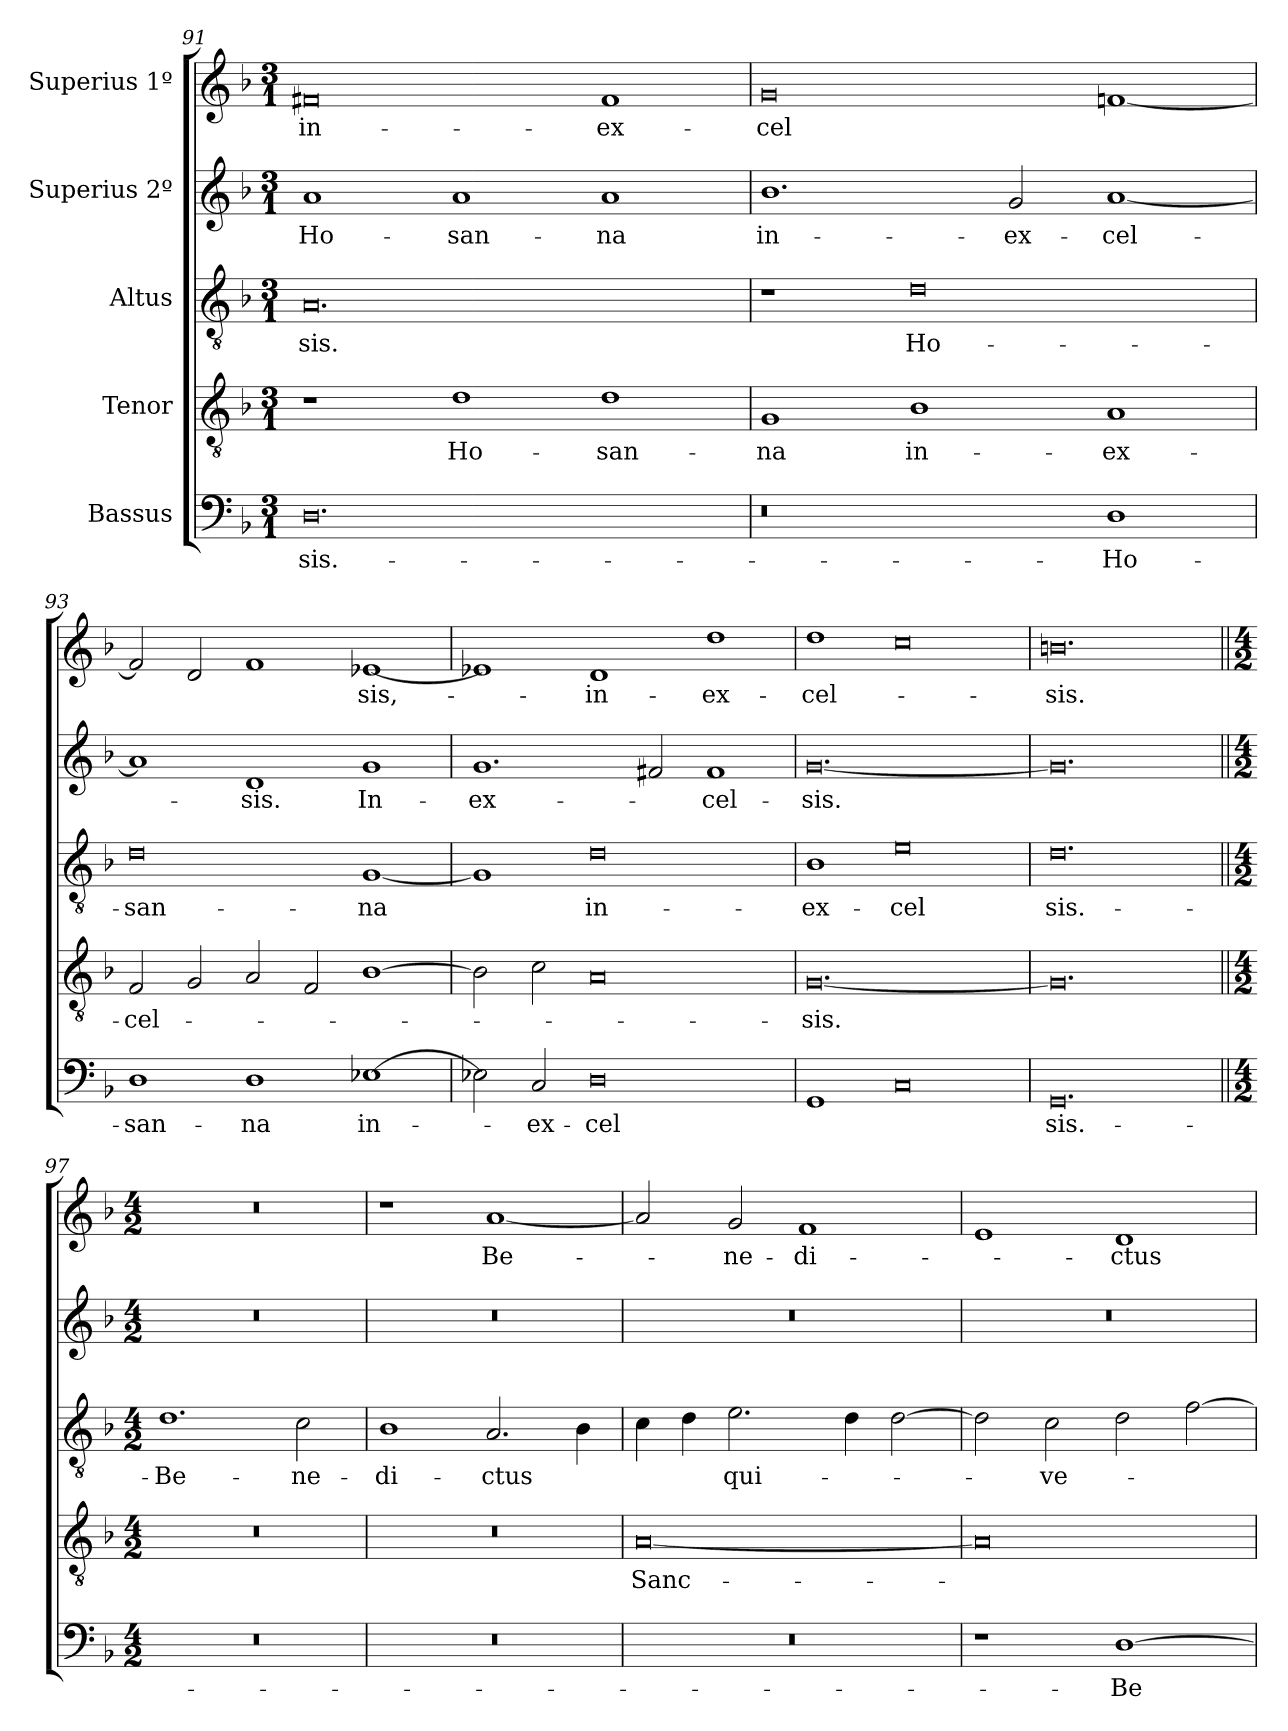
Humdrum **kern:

**kern	**text	**kern	**text	**kern	**text	**kern	**text	**kern	**text
*part5	*part5	*part4	*part4	*part3	*part3	*part2	*part2	*part1	*part1
*staff5	*staff5	*staff4	*staff4	*staff3	*staff3	*staff2	*staff2	*staff1	*staff1
*I"Bassus	*	*I"Tenor	*	*I"Altus	*	*I"Superius 2º	*	*I"Superius 1º	*
*clefF4	*	*clefGv2	*	*clefGv2	*	*clefG2	*	*clefG2	*
*k[b-]	*	*k[b-]	*	*k[b-]	*	*k[b-]	*	*k[b-]	*
*M3/1	*	*M3/1	*	*M3/1	*	*M3/1	*	*M3/1	*
=91	=91	=91	=91	=91	=91	=91	=91	=91	=91
0.D\	sis.-	1r	.	0.A/	-sis.	1a/	Ho-	0f#X/	in-
.	.	1d\	Ho-	.	.	1a/	-san-	.	.
.	.	1d\	-san-	.	.	1a/	-na	1f#/	ex-
=92	=92	=92	=92	=92	=92	=92	=92	=92	=92
0r	.	1G/	-na	1r	.	1.b-\	in-	0g/	-cel
.	.	1B-\	in-	0d\	Ho-	.	.	.	.
.	.	.	.	.	.	2g/	ex-	.	.
1D\	Ho-	1A/	ex-	.	.	[1a/	-cel-	[1fn/	.
=93	=93	=93	=93	=93	=93	=93	=93	=93	=93
1D\	-san-	2F/	-cel-	0d\	-san-	1a/]	.	2f/]	.
.	.	2G/	.	.	.	.	.	2d/	.
1D\	-na	2A/	.	.	.	1d/	-sis.	1f/	.
.	.	2F/	.	.	.	.	.	.	.
[1E-X\	in-	[1B-\	.	[1G/	-na	1g/	In-	[1e-X/	sis,-
=94	=94	=94	=94	=94	=94	=94	=94	=94	=94
2E-X\]	.	2B-\]	.	1G/]	.	1.g/	ex-	1e-X/]	.
2C/	ex-	2c\	.	.	.	.	.	.	.
0D\	-cel	0A/	.	0d\	in-	.	.	1d/	in-
.	.	.	.	.	.	2f#X/	.	.	.
.	.	.	.	.	.	1f#/	-cel-	1dd\	ex-
=95	=95	=95	=95	=95	=95	=95	=95	=95	=95
1GG/	.	[0.G/	-sis.	1B-\	ex-	[0.g/	-sis.	1dd\	-cel-
0C/	.	.	.	0e\	-cel	.	.	0cc\	.
=96	=96	=96	=96	=96	=96	=96	=96	=96	=96
0.GG/	sis.-	0.G/]	.	0.d\	sis.-	0.g/]	.	0.bn\	-sis.
=97||	=97||	=97||	=97||	=97||	=97||	=97||	=97||	=97||	=97||
*M4/2	*	*M4/2	*	*M4/2	*	*M4/2	*	*M4/2	*
0r	.	0r	.	1.d\	Be-	0r	.	0r	.
.	.	.	.	2c\	-ne-	.	.	.	.
=98	=98	=98	=98	=98	=98	=98	=98	=98	=98
0r	.	0r	.	1B-\	-di-	0r	.	1r	.
.	.	.	.	2.A/	-ctus	.	.	[1a/	Be-
.	.	.	.	4B-\	.	.	.	.	.
=99	=99	=99	=99	=99	=99	=99	=99	=99	=99
0r	.	[0A/	Sanc-	4c\	.	0r	.	2a/]	.
.	.	.	.	4d\	.	.	.	.	.
.	.	.	.	2.e\	qui-	.	.	2g/	-ne-
.	.	.	.	.	.	.	.	1f/	-di-
.	.	.	.	4d\	.	.	.	.	.
.	.	.	.	[2d\	.	.	.	.	.
=100	=100	=100	=100	=100	=100	=100	=100	=100	=100
1r	.	0A/]	.	2d\]	.	0r	.	1e/	.
.	.	.	.	2c\	ve-	.	.	.	.
[1D\	Be-	.	.	2d\	.	.	.	1d/	-ctus
.	.	.	.	[2f\	.	.	.	.	.
=	=	=	=	=	=	=	=	=	=
*-	*-	*-	*-	*-	*-	*-	*-	*-	*-
